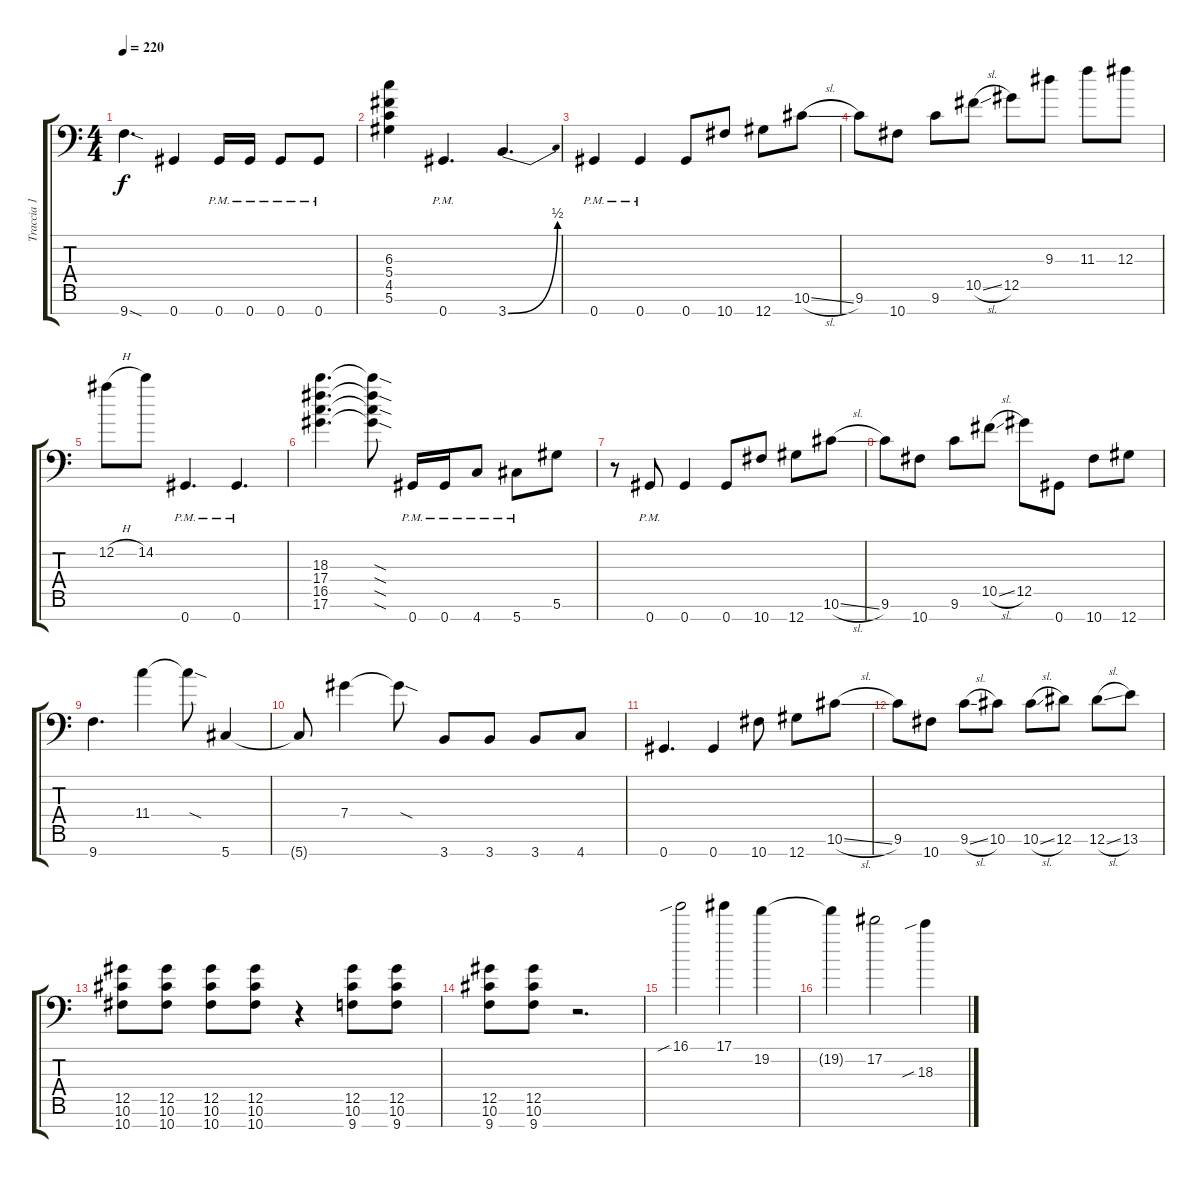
\track ("Traccia 1" "Traccia 1") {instrument distortionguitar}
\staff {score tabs}
\tuning (Eb4 Bb3 Gb3 Db3 Ab2 Eb2 Ab1) {hide}
\ts (4 4)
\tempo 220
\clef f4
\ks c
9.7{sod}.4{d dy f} 0.7.4 0.7{pm}.16 0.7{pm}.16 0.7{pm}.8 0.7{pm}.8 |
(6.3 5.4 4.5 5.6).4 0.7{pm}.4{d} 3.7{be (bend 0 0 60 2)}.4{d} |
0.7{pm}.4 0.7{pm}.4 0.7.8 10.7.8 12.7.8 10.6{sl}.8 |
9.6.8 10.7.8 9.6.8 10.5{sl}.8 12.5.8 9.3.8 11.3.8 12.3.8 |
12.2{h}.8 14.2.8 0.7{pm}.4{d} 0.7{pm}.4{d} |
(18.3 17.4 16.5 17.6).4{d} (18.3{sod t} 17.4{sod t} 16.5{sod t} 17.6{sod t}).8 0.7{pm}.16 0.7{pm}.16 4.7{pm}.8 5.7{pm}.8 5.6.8 |
r.8 0.7{pm}.8 0.7.4 0.7.8 10.7.8 12.7.8 10.6{sl}.8 |
9.6.8 10.7.8 9.6.8 10.5{sl}.8 12.5.8 0.7.8 10.7.8 12.7.8 |
9.7.4{d} 11.4.4 11.4{sod t}.8 5.7.4 |
5.7{t}.8 7.4.4 7.4{sod t}.8 3.7.8 3.7.8 3.7.8 4.7.8 |
0.7.4{d} 0.7.4 10.7.8 12.7.8 10.6{sl}.8 |
9.6.8 10.7.8 9.6{sl}.8 10.6.8 10.6{sl}.8 12.6.8 12.6{sl}.8 13.6.8 |
(12.5 10.6 10.7).8 (12.5 10.6 10.7).8 (12.5 10.6 10.7).8 (12.5 10.6 10.7).8 r.4 (12.5 10.6 9.7).8 (12.5 10.6 9.7).8 |
(12.5 10.6 9.7).8 (12.5 10.6 9.7).8 r.2{d} |
16.1{sib}.2 17.1.4 19.2.4 |
19.2{t}.4 17.2.2 18.3{sib}.4
